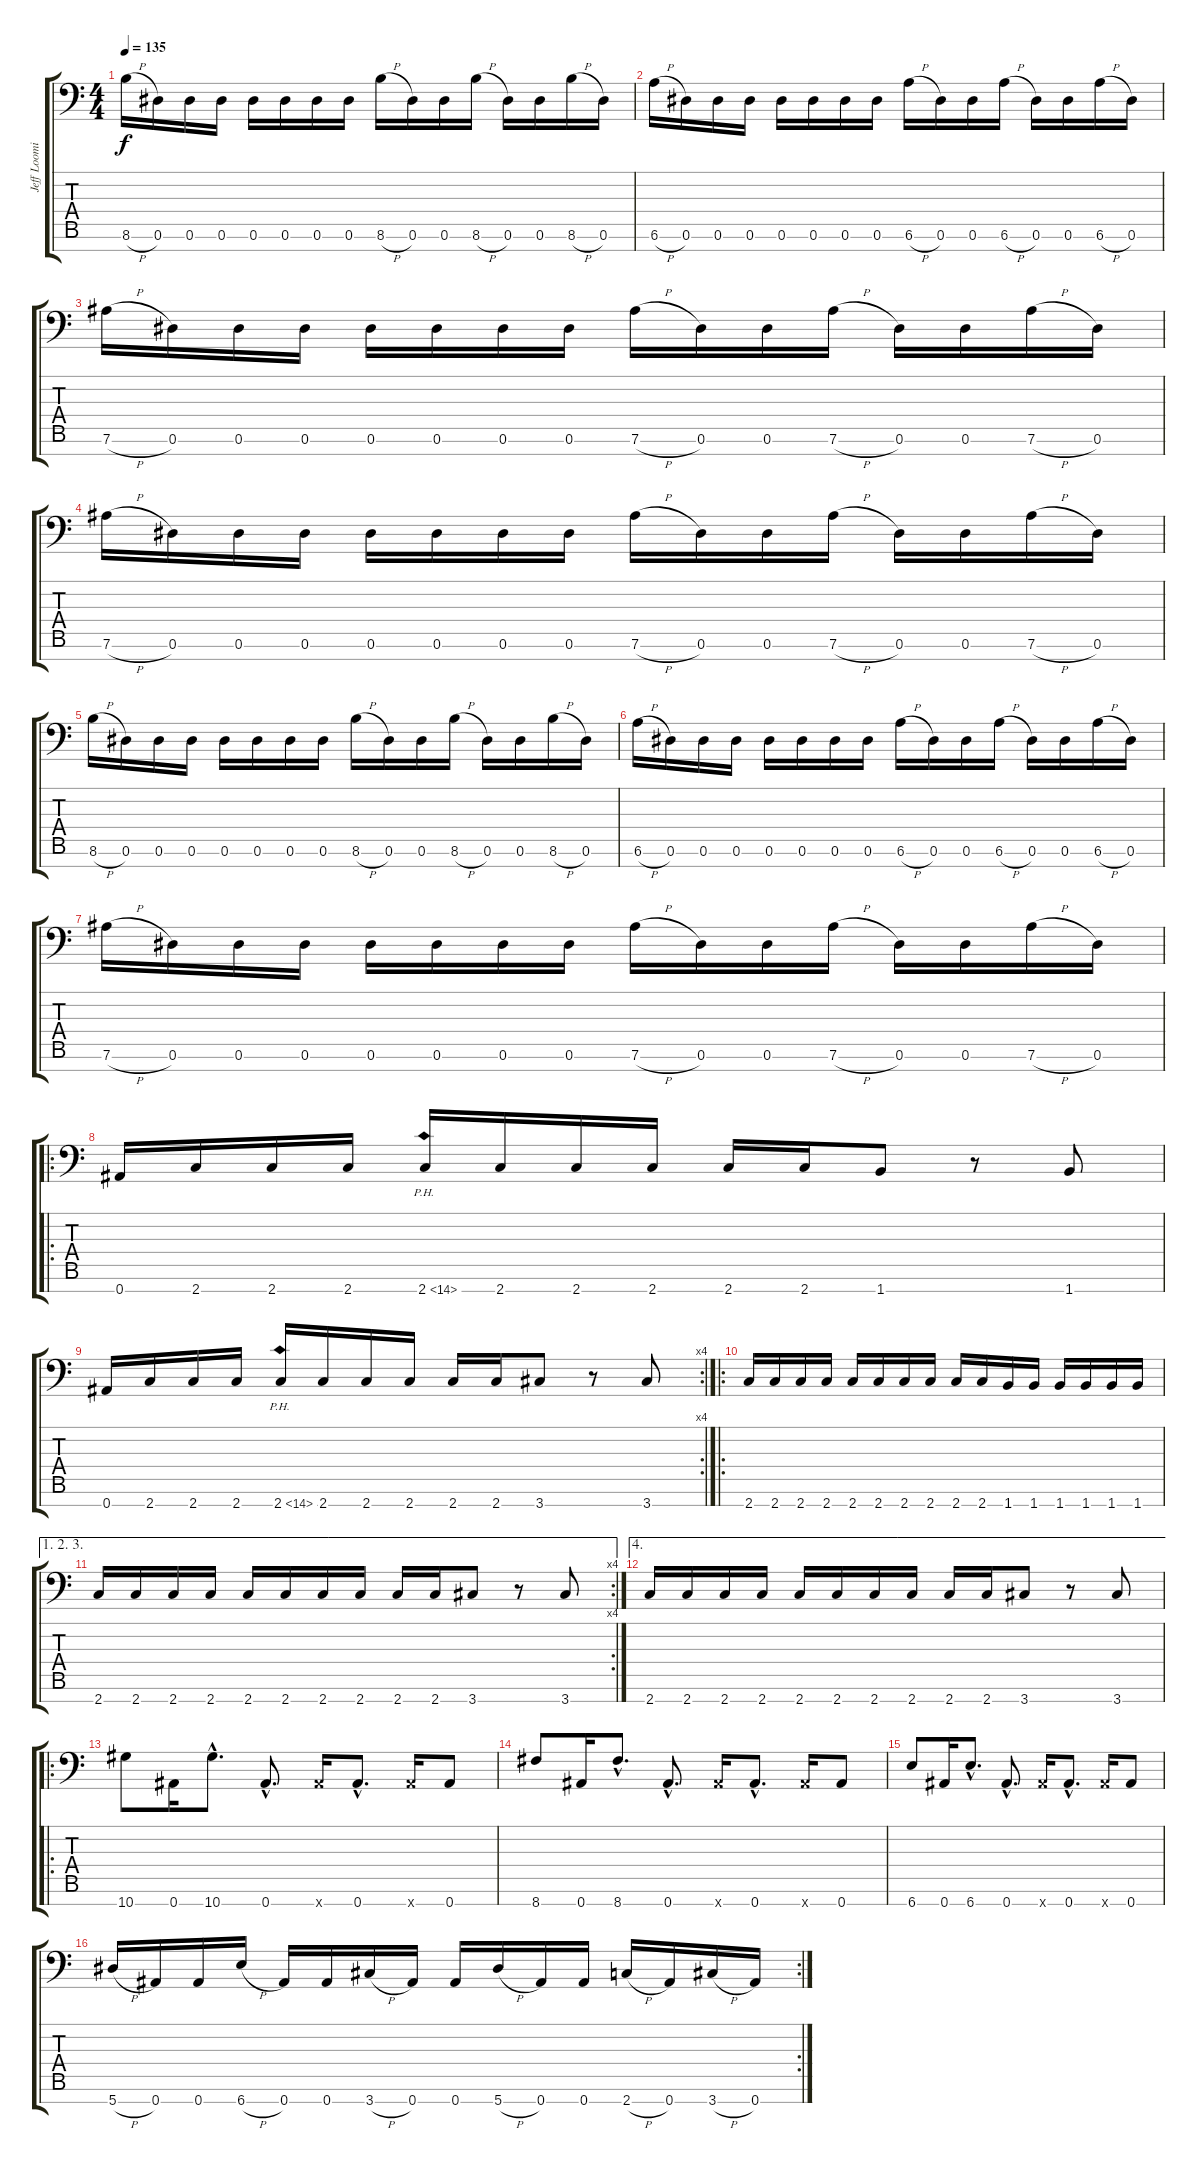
\track ("Jeff Loomis" "Jeff Loomi") {instrument distortionguitar}
\staff {score tabs}
\tuning (Eb4 Bb3 Gb3 Db3 Ab2 Eb2 Bb1) {hide}
\ts (4 4)
\tempo 135
\clef f4
\ks c
8.6{h}.16{dy f} 0.6.16 0.6.16 0.6.16 0.6.16 0.6.16 0.6.16 0.6.16 8.6{h}.16 0.6.16 0.6.16 8.6{h}.16 0.6.16 0.6.16 8.6{h}.16 0.6.16 |
6.6{h}.16 0.6.16 0.6.16 0.6.16 0.6.16 0.6.16 0.6.16 0.6.16 6.6{h}.16 0.6.16 0.6.16 6.6{h}.16 0.6.16 0.6.16 6.6{h}.16 0.6.16 |
7.6{h}.16 0.6.16 0.6.16 0.6.16 0.6.16 0.6.16 0.6.16 0.6.16 7.6{h}.16 0.6.16 0.6.16 7.6{h}.16 0.6.16 0.6.16 7.6{h}.16 0.6.16 |
7.6{h}.16 0.6.16 0.6.16 0.6.16 0.6.16 0.6.16 0.6.16 0.6.16 7.6{h}.16 0.6.16 0.6.16 7.6{h}.16 0.6.16 0.6.16 7.6{h}.16 0.6.16 |
8.6{h}.16 0.6.16 0.6.16 0.6.16 0.6.16 0.6.16 0.6.16 0.6.16 8.6{h}.16 0.6.16 0.6.16 8.6{h}.16 0.6.16 0.6.16 8.6{h}.16 0.6.16 |
6.6{h}.16 0.6.16 0.6.16 0.6.16 0.6.16 0.6.16 0.6.16 0.6.16 6.6{h}.16 0.6.16 0.6.16 6.6{h}.16 0.6.16 0.6.16 6.6{h}.16 0.6.16 |
7.6{h}.16 0.6.16 0.6.16 0.6.16 0.6.16 0.6.16 0.6.16 0.6.16 7.6{h}.16 0.6.16 0.6.16 7.6{h}.16 0.6.16 0.6.16 7.6{h}.16 0.6.16 |
\ro
0.7.16 2.7.16 2.7.16 2.7.16 2.7{ph 12}.16 2.7.16 2.7.16 2.7.16 2.7.16 2.7.16 1.7.8 r.8 1.7.8 |
\rc 4
0.7.16 2.7.16 2.7.16 2.7.16 2.7{ph 12}.16 2.7.16 2.7.16 2.7.16 2.7.16 2.7.16 3.7.8 r.8 3.7.8 |
\ro
2.7.16 2.7.16 2.7.16 2.7.16 2.7.16 2.7.16 2.7.16 2.7.16 2.7.16 2.7.16 1.7.16 1.7.16 1.7.16 1.7.16 1.7.16 1.7.16 |
\ae (1 2 3)
\rc 4
2.7.16 2.7.16 2.7.16 2.7.16 2.7.16 2.7.16 2.7.16 2.7.16 2.7.16 2.7.16 3.7.8 r.8 3.7.8 |
\ae 4
2.7.16 2.7.16 2.7.16 2.7.16 2.7.16 2.7.16 2.7.16 2.7.16 2.7.16 2.7.16 3.7.8 r.8 3.7.8 |
\ro
10.7.8 0.7.16 10.7{hac}.8{d} 0.7{hac}.8{d} 0.7{x}.16 0.7{hac}.8{d} 0.7{x}.16 0.7.8 |
8.7.8 0.7.16 8.7{hac}.8{d} 0.7{hac}.8{d} 0.7{x}.16 0.7{hac}.8{d} 0.7{x}.16 0.7.8 |
6.7.8 0.7.16 6.7{hac}.8{d} 0.7{hac}.8{d} 0.7{x}.16 0.7{hac}.8{d} 0.7{x}.16 0.7.8 |
\rc 2
5.7{h}.16 0.7.16 0.7.16 6.7{h}.16 0.7.16 0.7.16 3.7{h}.16 0.7.16 0.7.16 5.7{h}.16 0.7.16 0.7.16 2.7{h}.16 0.7.16 3.7{h}.16 0.7.16
